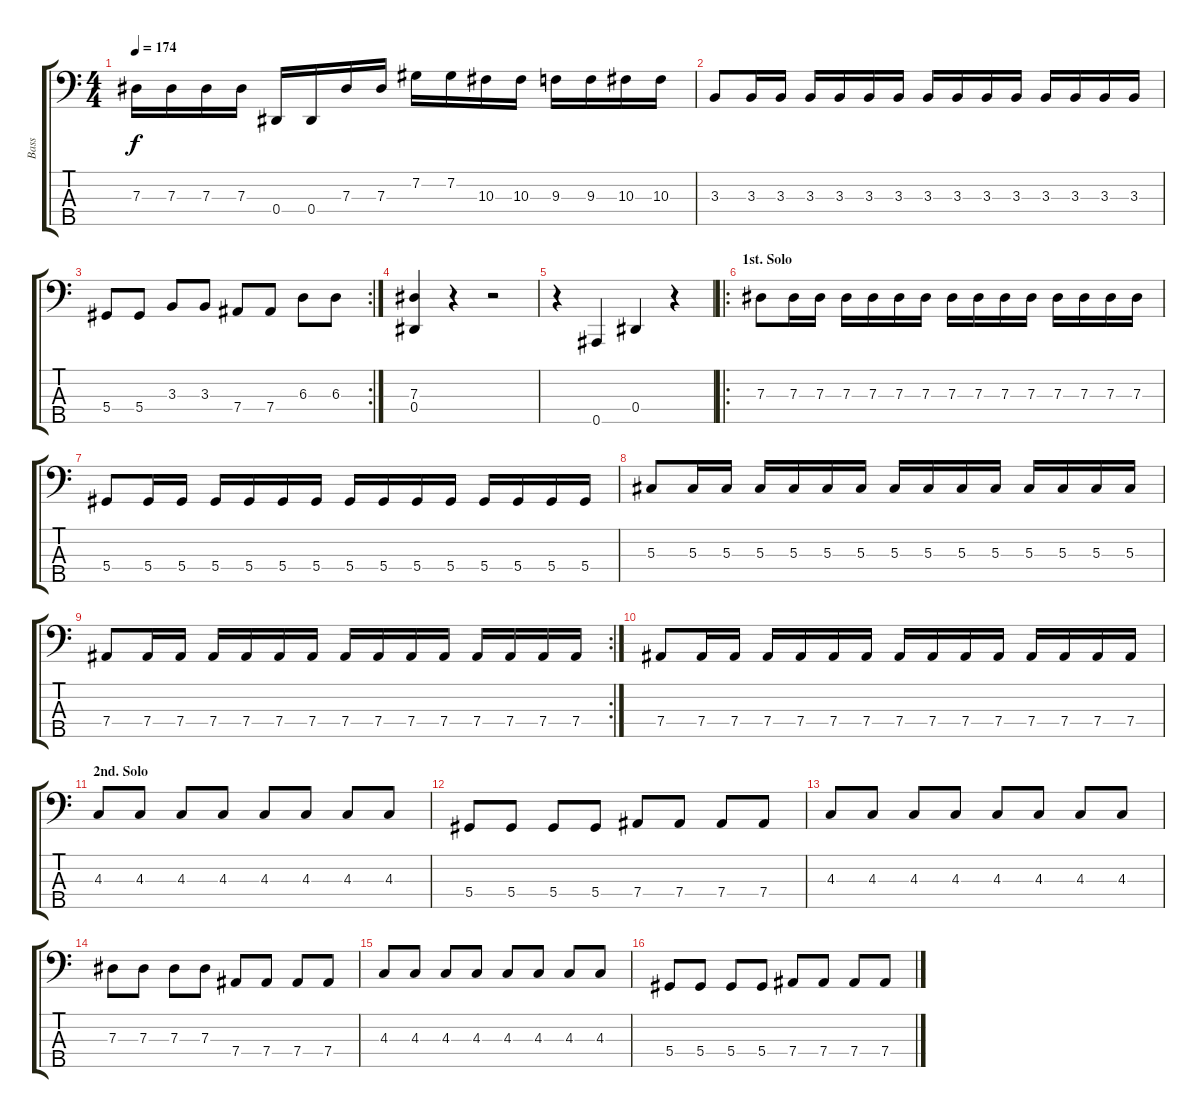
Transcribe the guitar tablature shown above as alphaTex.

\track ("Bass" "Bass") {instrument electricbassfinger}
\staff {score tabs}
\tuning (Gb2 Db2 Ab1 Eb1 Bb0) {hide}
\ts (4 4)
\tempo 174
\clef f4
\ks c
7.3.16{dy f} 7.3.16 7.3.16 7.3.16 0.4.16 0.4.16 7.3.16 7.3.16 7.2.16 7.2.16 10.3.16 10.3.16 9.3.16 9.3.16 10.3.16 10.3.16 |
3.3.8 3.3.16 3.3.16 3.3.16 3.3.16 3.3.16 3.3.16 3.3.16 3.3.16 3.3.16 3.3.16 3.3.16 3.3.16 3.3.16 3.3.16 |
\rc 2
5.4.8 5.4.8 3.3.8 3.3.8 7.4.8 7.4.8 6.3.8 6.3.8 |
(7.3 0.4).4 r.4 r.2 |
r.4 0.5.4 0.4.4 r.4 |
\ro
\section ("" "1st. Solo")
7.3.8 7.3.16 7.3.16 7.3.16 7.3.16 7.3.16 7.3.16 7.3.16 7.3.16 7.3.16 7.3.16 7.3.16 7.3.16 7.3.16 7.3.16 |
5.4.8 5.4.16 5.4.16 5.4.16 5.4.16 5.4.16 5.4.16 5.4.16 5.4.16 5.4.16 5.4.16 5.4.16 5.4.16 5.4.16 5.4.16 |
5.3.8 5.3.16 5.3.16 5.3.16 5.3.16 5.3.16 5.3.16 5.3.16 5.3.16 5.3.16 5.3.16 5.3.16 5.3.16 5.3.16 5.3.16 |
\rc 2
7.4.8 7.4.16 7.4.16 7.4.16 7.4.16 7.4.16 7.4.16 7.4.16 7.4.16 7.4.16 7.4.16 7.4.16 7.4.16 7.4.16 7.4.16 |
7.4.8 7.4.16 7.4.16 7.4.16 7.4.16 7.4.16 7.4.16 7.4.16 7.4.16 7.4.16 7.4.16 7.4.16 7.4.16 7.4.16 7.4.16 |
\section ("" "2nd. Solo")
4.3.8 4.3.8 4.3.8 4.3.8 4.3.8 4.3.8 4.3.8 4.3.8 |
5.4.8 5.4.8 5.4.8 5.4.8 7.4.8 7.4.8 7.4.8 7.4.8 |
4.3.8 4.3.8 4.3.8 4.3.8 4.3.8 4.3.8 4.3.8 4.3.8 |
7.3.8 7.3.8 7.3.8 7.3.8 7.4.8 7.4.8 7.4.8 7.4.8 |
4.3.8 4.3.8 4.3.8 4.3.8 4.3.8 4.3.8 4.3.8 4.3.8 |
5.4.8 5.4.8 5.4.8 5.4.8 7.4.8 7.4.8 7.4.8 7.4.8
